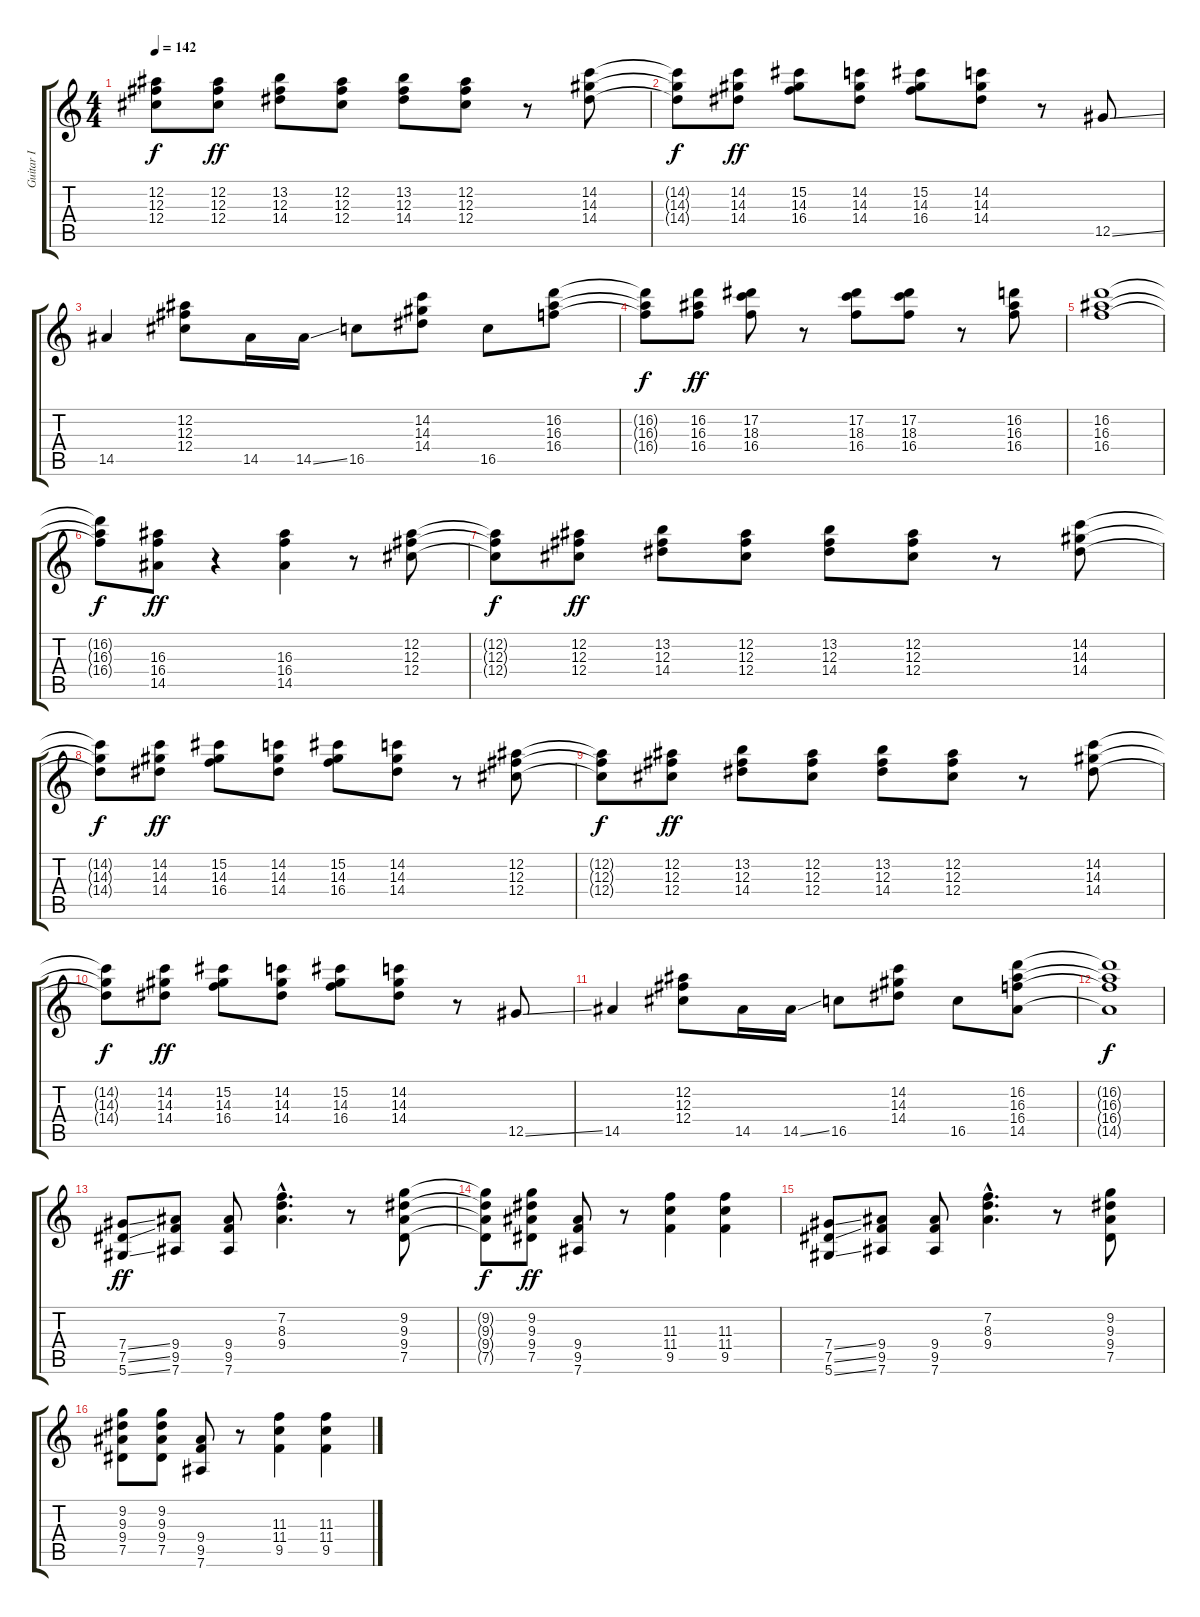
\track ("Guitar I" "Guitar I") {instrument overdrivenguitar}
\staff {score tabs}
\tuning (Eb4 Bb3 Gb3 Db3 Ab2 Eb2) {hide}
\ts (4 4)
\tempo 142
\clef g2
\ks c
(12.2{t} 12.3{t} 12.4{t}).8{dy f} (12.2 12.3 12.4).8{dy ff} (13.2 12.3 14.4).8 (12.2 12.3 12.4).8 (13.2 12.3 14.4).8 (12.2 12.3 12.4).8 r.8 (14.2 14.3 14.4).8 |
(14.2{t} 14.3{t} 14.4{t}).8{dy f} (14.2 14.3 14.4).8{dy ff} (15.2 14.3 16.4).8 (14.2 14.3 14.4).8 (15.2 14.3 16.4).8 (14.2 14.3 14.4).8 r.8 12.5{ss}.8 |
14.5.4 (12.2 12.3 12.4).8 14.5.16 14.5{ss}.16 16.5.8 (14.2 14.3 14.4).8 16.5.8 (16.2 16.3 16.4).8 |
(16.2{t} 16.3{t} 16.4{t}).8{dy f} (16.2 16.3 16.4).8{dy ff} (17.2 18.3 16.4).8 r.8 (17.2 18.3 16.4).8 (17.2 18.3 16.4).8 r.8 (16.2 16.3 16.4).8 |
(16.2 16.3 16.4).1 |
(16.2{t} 16.3{t} 16.4{t}).8{dy f} (16.3 16.4 14.5).8{dy ff} r.4 (16.3 16.4 14.5).4 r.8 (12.2 12.3 12.4).8 |
(12.2{t} 12.3{t} 12.4{t}).8{dy f} (12.2 12.3 12.4).8{dy ff} (13.2 12.3 14.4).8 (12.2 12.3 12.4).8 (13.2 12.3 14.4).8 (12.2 12.3 12.4).8 r.8 (14.2 14.3 14.4).8 |
(14.2{t} 14.3{t} 14.4{t}).8{dy f} (14.2 14.3 14.4).8{dy ff} (15.2 14.3 16.4).8 (14.2 14.3 14.4).8 (15.2 14.3 16.4).8 (14.2 14.3 14.4).8 r.8 (12.2 12.3 12.4).8 |
(12.2{t} 12.3{t} 12.4{t}).8{dy f} (12.2 12.3 12.4).8{dy ff} (13.2 12.3 14.4).8 (12.2 12.3 12.4).8 (13.2 12.3 14.4).8 (12.2 12.3 12.4).8 r.8 (14.2 14.3 14.4).8 |
(14.2{t} 14.3{t} 14.4{t}).8{dy f} (14.2 14.3 14.4).8{dy ff} (15.2 14.3 16.4).8 (14.2 14.3 14.4).8 (15.2 14.3 16.4).8 (14.2 14.3 14.4).8 r.8 12.5{ss}.8 |
14.5.4 (12.2 12.3 12.4).8 14.5.16 14.5{ss}.16 16.5.8 (14.2 14.3 14.4).8 16.5.8 (16.2 16.3 16.4 14.5).8 |
(16.2{t} 16.3{t} 16.4{t} 14.5{t}).1{dy f} |
(7.4{ss} 7.5{ss} 5.6{ss}).8{dy ff} (9.4 9.5 7.6).8 (9.4 9.5 7.6).8 (7.2{hac} 8.3{hac} 9.4{hac}).4{d} r.8 (9.2 9.3 9.4 7.5).8 |
(9.2{t} 9.3{t} 9.4{t} 7.5{t}).8{dy f} (9.2 9.3 9.4 7.5).8{dy ff} (9.4 9.5 7.6).8 r.8 (11.3 11.4 9.5).4 (11.3 11.4 9.5).4 |
(7.4{ss} 7.5{ss} 5.6{ss}).8 (9.4 9.5 7.6).8 (9.4 9.5 7.6).8 (7.2{hac} 8.3{hac} 9.4{hac}).4{d} r.8 (9.2 9.3 9.4 7.5).8 |
(9.2 9.3 9.4 7.5).8 (9.2 9.3 9.4 7.5).8 (9.4 9.5 7.6).8 r.8 (11.3 11.4 9.5).4 (11.3 11.4 9.5).4
